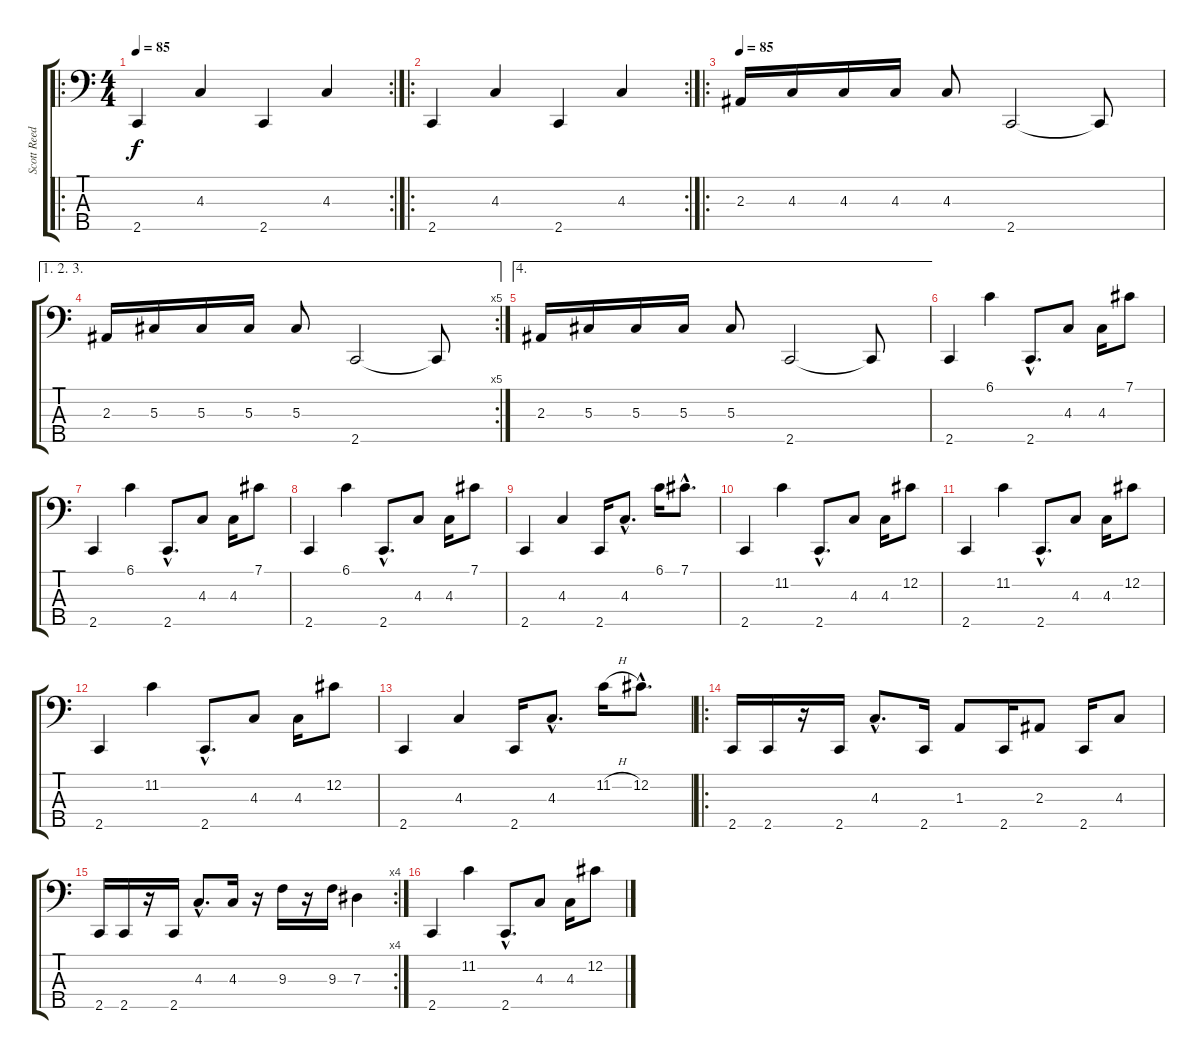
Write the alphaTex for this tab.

\track ("Scott Reeder" "Scott Reed") {instrument electricbassfinger}
\staff {score tabs}
\tuning (Gb2 Db2 Ab1 Eb1 Bb0) {hide}
\ro
\rc 2
\ts (4 4)
\tempo 85
\clef f4
\ks c
2.5.4{dy f instrument electricbassfinger} 4.3.4 2.5.4 4.3.4 |
\ro
\rc 2
2.5.4 4.3.4 2.5.4 4.3.4 |
\ro
\tempo 85
2.3.16 4.3.16 4.3.16 4.3.16 4.3.8 2.5.2 2.5{t}.8 |
\ae (1 2 3)
\rc 5
2.3.16 5.3.16 5.3.16 5.3.16 5.3.8 2.5.2 2.5{t}.8 |
\ae 4
2.3.16 5.3.16 5.3.16 5.3.16 5.3.8 2.5.2 2.5{t}.8 |
2.5.4 6.1.4 2.5{hac}.8{d} 4.3.8 4.3.16 7.1.8 |
2.5.4 6.1.4 2.5{hac}.8{d} 4.3.8 4.3.16 7.1.8 |
2.5.4 6.1.4 2.5{hac}.8{d} 4.3.8 4.3.16 7.1.8 |
2.5.4 4.3.4 2.5.16 4.3{hac}.8{d} 6.1.16 7.1{hac}.8{d} |
2.5.4 11.2.4 2.5{hac}.8{d} 4.3.8 4.3.16 12.2.8 |
2.5.4 11.2.4 2.5{hac}.8{d} 4.3.8 4.3.16 12.2.8 |
2.5.4 11.2.4 2.5{hac}.8{d} 4.3.8 4.3.16 12.2.8 |
2.5.4 4.3.4 2.5.16 4.3{hac}.8{d} 11.2{h}.16 12.2{hac}.8{d} |
\ro
2.5.16 2.5.16 r.16 2.5.16 4.3{hac}.8{d} 2.5.16 1.3.8 2.5.16 2.3.8 2.5.16 4.3.8 |
\rc 4
2.5.16 2.5.16 r.16 2.5.16 4.3{hac}.8{d} 4.3.16 r.16 9.3.16 r.16 9.3.16 7.3.4 |
2.5.4 11.2.4 2.5{hac}.8{d} 4.3.8 4.3.16 12.2.8
